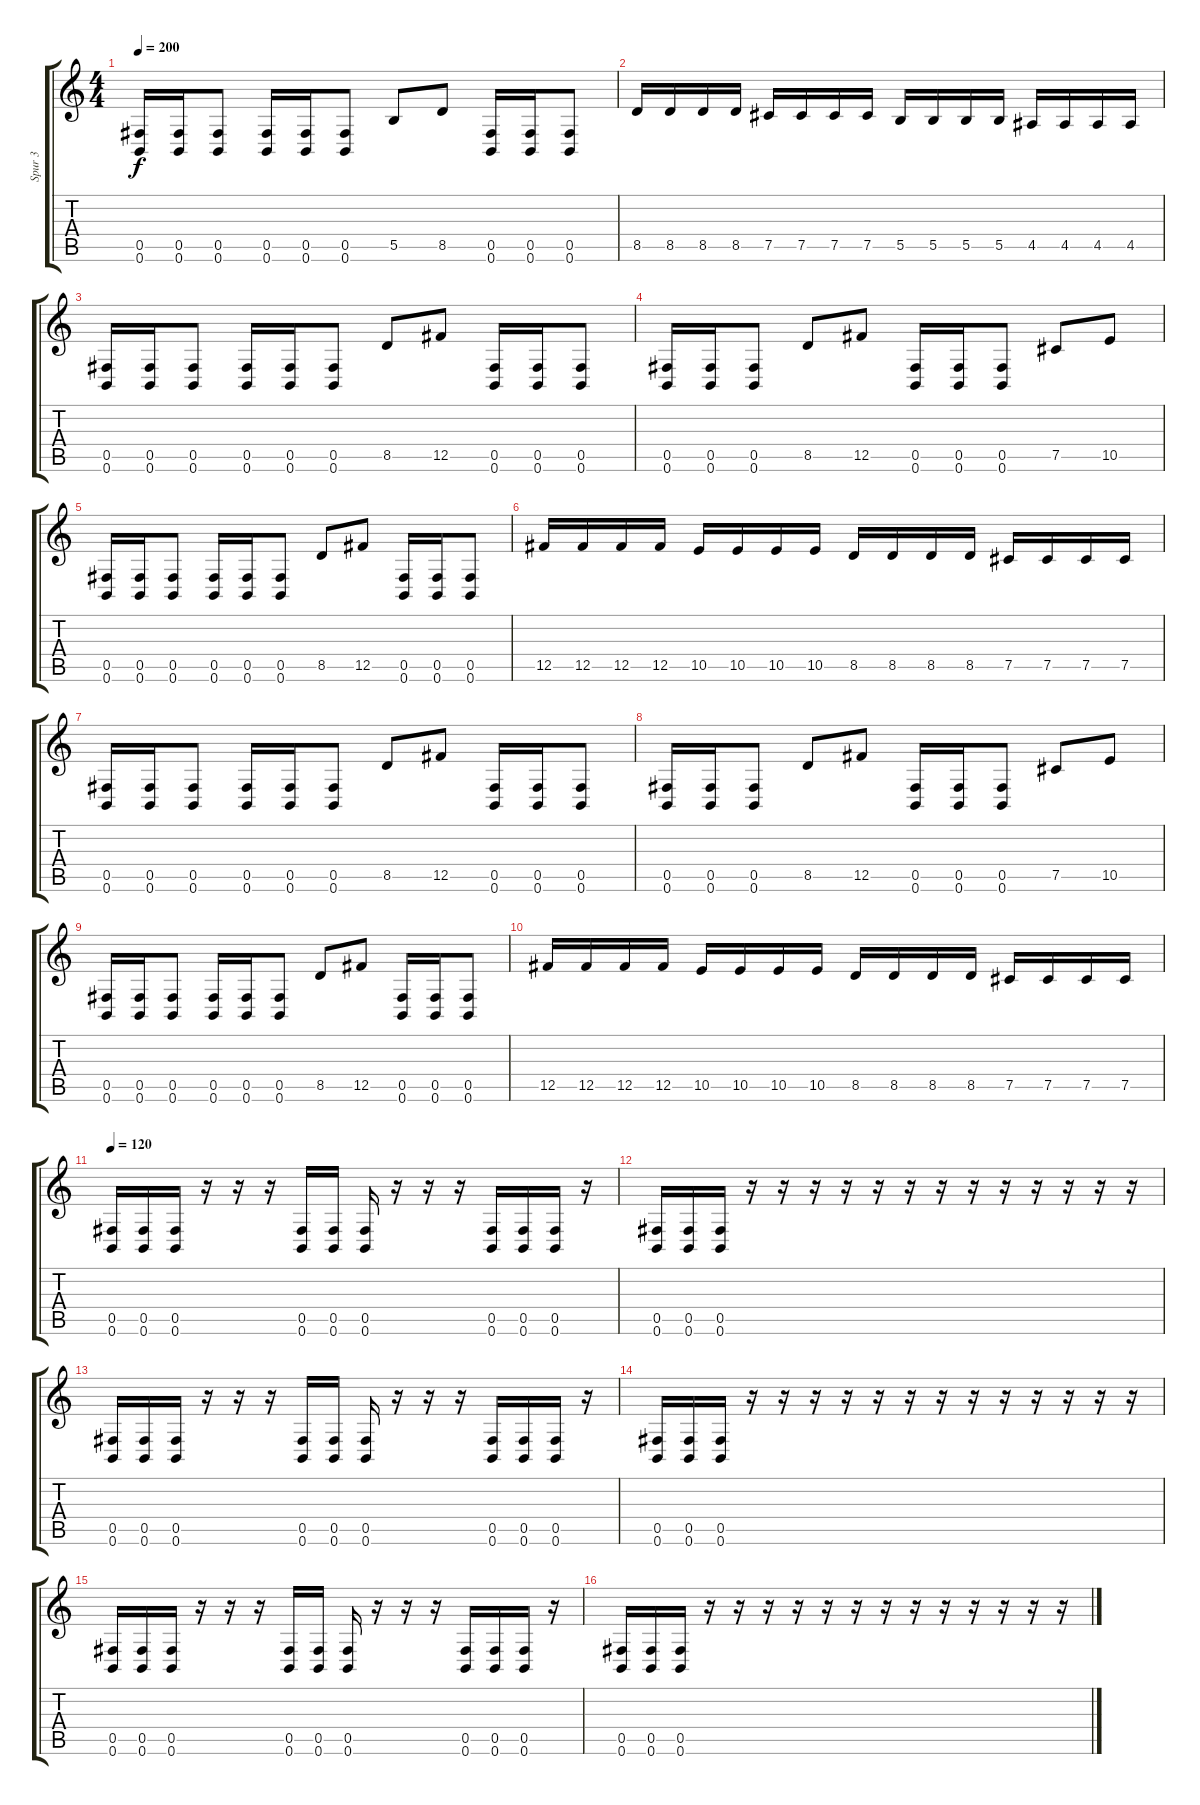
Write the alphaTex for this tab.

\track ("Spur 3" "Spur 3") {instrument distortionguitar}
\staff {score tabs}
\tuning (Db4 Ab3 E3 B2 Gb2 B1) {hide}
\ts (4 4)
\tempo 200
\clef g2
\ks c
(0.5 0.6).16{dy f} (0.5 0.6).16 (0.5 0.6).8 (0.5 0.6).16 (0.5 0.6).16 (0.5 0.6).8 5.5.8 8.5.8 (0.5 0.6).16 (0.5 0.6).16 (0.5 0.6).8 |
8.5.16 8.5.16 8.5.16 8.5.16 7.5.16 7.5.16 7.5.16 7.5.16 5.5.16 5.5.16 5.5.16 5.5.16 4.5.16 4.5.16 4.5.16 4.5.16 |
(0.5 0.6).16 (0.5 0.6).16 (0.5 0.6).8 (0.5 0.6).16 (0.5 0.6).16 (0.5 0.6).8 8.5.8 12.5.8 (0.5 0.6).16 (0.5 0.6).16 (0.5 0.6).8 |
(0.5 0.6).16 (0.5 0.6).16 (0.5 0.6).8 8.5.8 12.5.8 (0.5 0.6).16 (0.5 0.6).16 (0.5 0.6).8 7.5.8 10.5.8 |
(0.5 0.6).16 (0.5 0.6).16 (0.5 0.6).8 (0.5 0.6).16 (0.5 0.6).16 (0.5 0.6).8 8.5.8 12.5.8 (0.5 0.6).16 (0.5 0.6).16 (0.5 0.6).8 |
12.5.16 12.5.16 12.5.16 12.5.16 10.5.16 10.5.16 10.5.16 10.5.16 8.5.16 8.5.16 8.5.16 8.5.16 7.5.16 7.5.16 7.5.16 7.5.16 |
(0.5 0.6).16 (0.5 0.6).16 (0.5 0.6).8 (0.5 0.6).16 (0.5 0.6).16 (0.5 0.6).8 8.5.8 12.5.8 (0.5 0.6).16 (0.5 0.6).16 (0.5 0.6).8 |
(0.5 0.6).16 (0.5 0.6).16 (0.5 0.6).8 8.5.8 12.5.8 (0.5 0.6).16 (0.5 0.6).16 (0.5 0.6).8 7.5.8 10.5.8 |
(0.5 0.6).16 (0.5 0.6).16 (0.5 0.6).8 (0.5 0.6).16 (0.5 0.6).16 (0.5 0.6).8 8.5.8 12.5.8 (0.5 0.6).16 (0.5 0.6).16 (0.5 0.6).8 |
12.5.16 12.5.16 12.5.16 12.5.16 10.5.16 10.5.16 10.5.16 10.5.16 8.5.16 8.5.16 8.5.16 8.5.16 7.5.16 7.5.16 7.5.16 7.5.16 |
\tempo 120
(0.5 0.6).16 (0.5 0.6).16 (0.5 0.6).16 r.16 r.16 r.16 (0.5 0.6).16 (0.5 0.6).16 (0.5 0.6).16 r.16 r.16 r.16 (0.5 0.6).16 (0.5 0.6).16 (0.5 0.6).16 r.16 |
(0.5 0.6).16 (0.5 0.6).16 (0.5 0.6).16 r.16 r.16 r.16 r.16 r.16 r.16 r.16 r.16 r.16 r.16 r.16 r.16 r.16 |
(0.5 0.6).16 (0.5 0.6).16 (0.5 0.6).16 r.16 r.16 r.16 (0.5 0.6).16 (0.5 0.6).16 (0.5 0.6).16 r.16 r.16 r.16 (0.5 0.6).16 (0.5 0.6).16 (0.5 0.6).16 r.16 |
(0.5 0.6).16 (0.5 0.6).16 (0.5 0.6).16 r.16 r.16 r.16 r.16 r.16 r.16 r.16 r.16 r.16 r.16 r.16 r.16 r.16 |
(0.5 0.6).16 (0.5 0.6).16 (0.5 0.6).16 r.16 r.16 r.16 (0.5 0.6).16 (0.5 0.6).16 (0.5 0.6).16 r.16 r.16 r.16 (0.5 0.6).16 (0.5 0.6).16 (0.5 0.6).16 r.16 |
(0.5 0.6).16 (0.5 0.6).16 (0.5 0.6).16 r.16 r.16 r.16 r.16 r.16 r.16 r.16 r.16 r.16 r.16 r.16 r.16 r.16
